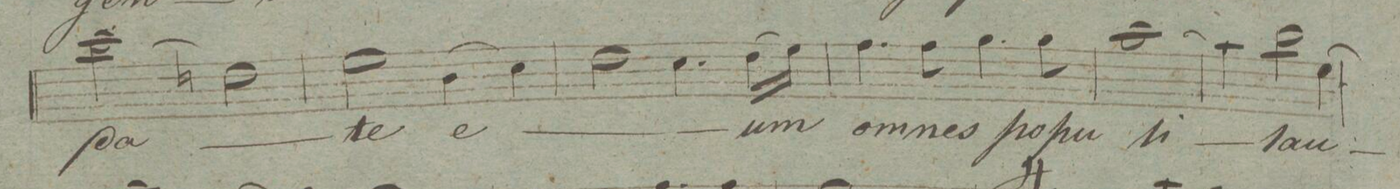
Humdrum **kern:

**kern	**text	**dynam
*I"Canto.	*	*
*clefC1	*	*
*k[b-]	*	*
*met(c|)	*	*
*M2/2	*	*
(2aa\	-da-	.
2bn\)	.	.
=9	=9	=9
2cc\	-te	.
(4g\	e-	.
4a\)	.	.
=10	=10	=10
2b-\	.	.
4.a\	.	.
(16b-\LL	-um	.
16cc\JJ)	.	.
=11	=11	=11
4.dd\	om-	.
8dd\	-nes	.
4.ee\	po-	.
8ee\	-pu-	.
=12	=12	=12
[1ff	-li	.
=13	=13	=13
4ff\]	.	.
2gg\	lau-	.
[4cc\	.	.
=14	=14	=14
*-	*-	*-
